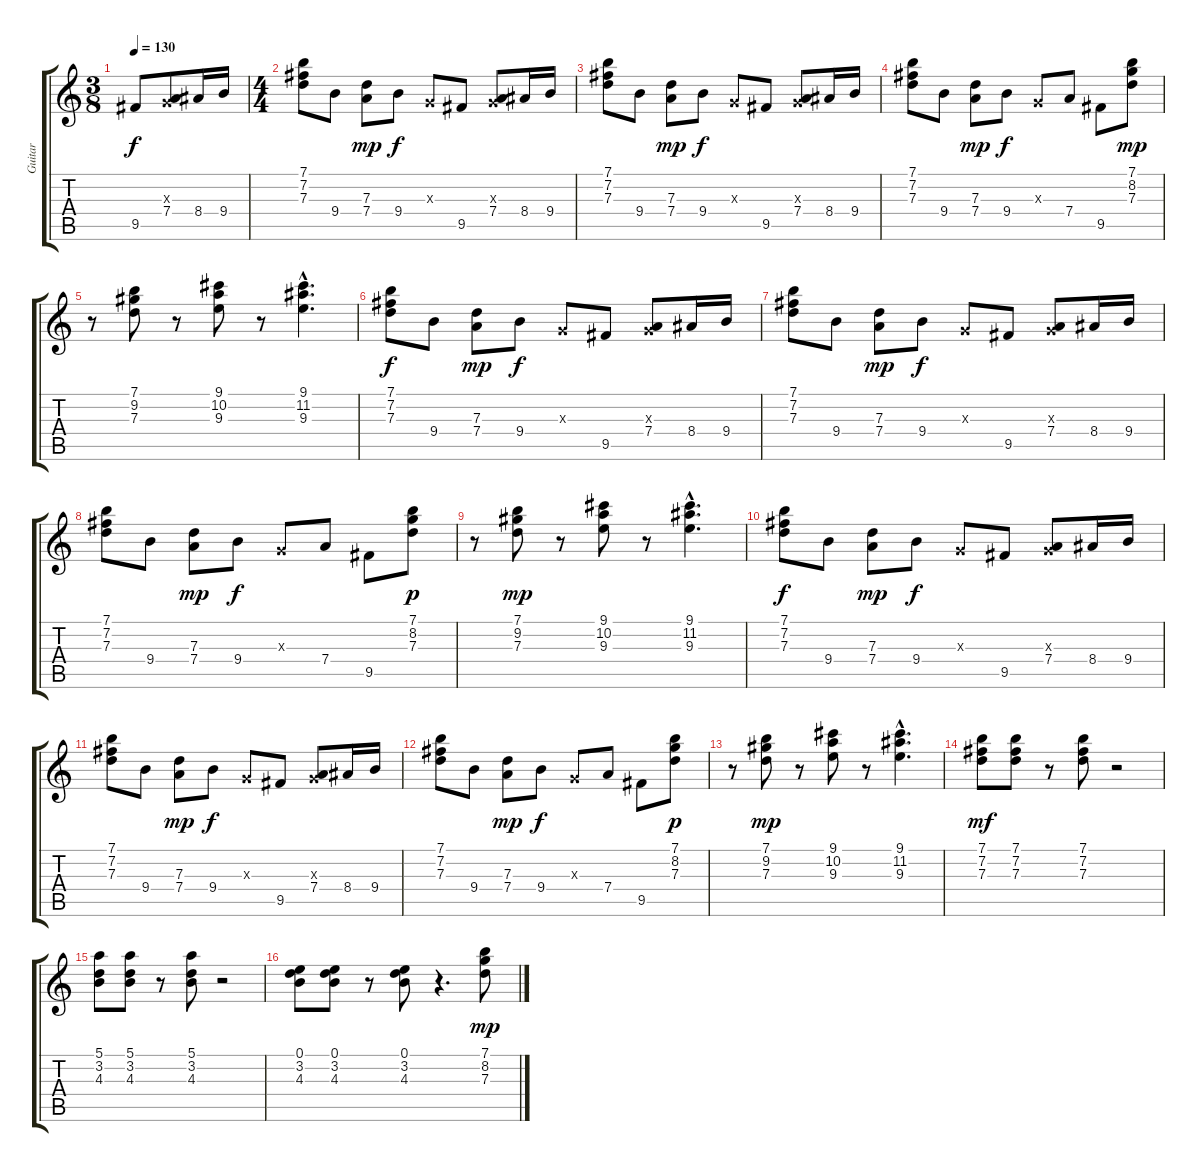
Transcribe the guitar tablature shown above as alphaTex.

\track ("Guitar" "Guitar") {instrument electricguitarclean}
\staff {score tabs}
\tuning (E4 B3 G3 D3 A2 E2) {hide}
\ts (3 8)
\tempo 130
\clef g2
\ks c
9.5.8{dy f instrument electricguitarclean} (0.3{x} 7.4).8 8.4.16 9.4.16 |
\ts (4 4)
(7.1 7.2 7.3).8 9.4.8 (7.3 7.4).8{dy mp} 9.4.8{dy f} 0.3{x}.8 9.5.8 (0.3{x} 7.4).8 8.4.16 9.4.16 |
(7.1 7.2 7.3).8 9.4.8 (7.3 7.4).8{dy mp} 9.4.8{dy f} 0.3{x}.8 9.5.8 (0.3{x} 7.4).8 8.4.16 9.4.16 |
(7.1 7.2 7.3).8 9.4.8 (7.3 7.4).8{dy mp} 9.4.8{dy f} 0.3{x}.8 7.4.8 9.5.8 (7.1 8.2 7.3).8{dy mp} |
r.8 (7.1 9.2 7.3).8 r.8 (9.1 10.2 9.3).8 r.8 (9.1{hac} 11.2{hac} 9.3{hac}).4{d} |
(7.1 7.2 7.3).8{dy f} 9.4.8 (7.3 7.4).8{dy mp} 9.4.8{dy f} 0.3{x}.8 9.5.8 (0.3{x} 7.4).8 8.4.16 9.4.16 |
(7.1 7.2 7.3).8 9.4.8 (7.3 7.4).8{dy mp} 9.4.8{dy f} 0.3{x}.8 9.5.8 (0.3{x} 7.4).8 8.4.16 9.4.16 |
(7.1 7.2 7.3).8 9.4.8 (7.3 7.4).8{dy mp} 9.4.8{dy f} 0.3{x}.8 7.4.8 9.5.8 (7.1 8.2 7.3).8{dy p} |
r.8 (7.1 9.2 7.3).8{dy mp} r.8 (9.1 10.2 9.3).8 r.8 (9.1{hac} 11.2{hac} 9.3{hac}).4{d} |
(7.1 7.2 7.3).8{dy f} 9.4.8 (7.3 7.4).8{dy mp} 9.4.8{dy f} 0.3{x}.8 9.5.8 (0.3{x} 7.4).8 8.4.16 9.4.16 |
(7.1 7.2 7.3).8 9.4.8 (7.3 7.4).8{dy mp} 9.4.8{dy f} 0.3{x}.8 9.5.8 (0.3{x} 7.4).8 8.4.16 9.4.16 |
(7.1 7.2 7.3).8 9.4.8 (7.3 7.4).8{dy mp} 9.4.8{dy f} 0.3{x}.8 7.4.8 9.5.8 (7.1 8.2 7.3).8{dy p} |
r.8 (7.1 9.2 7.3).8{dy mp} r.8 (9.1 10.2 9.3).8 r.8 (9.1{hac} 11.2{hac} 9.3{hac}).4{d} |
(7.1 7.2 7.3).8{dy mf} (7.1 7.2 7.3).8 r.8 (7.1 7.2 7.3).8 r.2 |
(5.1 3.2 4.3).8 (5.1 3.2 4.3).8 r.8 (5.1 3.2 4.3).8 r.2 |
(0.1 3.2 4.3).8 (0.1 3.2 4.3).8 r.8 (0.1 3.2 4.3).8 r.4{d} (7.1 8.2 7.3).8{dy mp}
